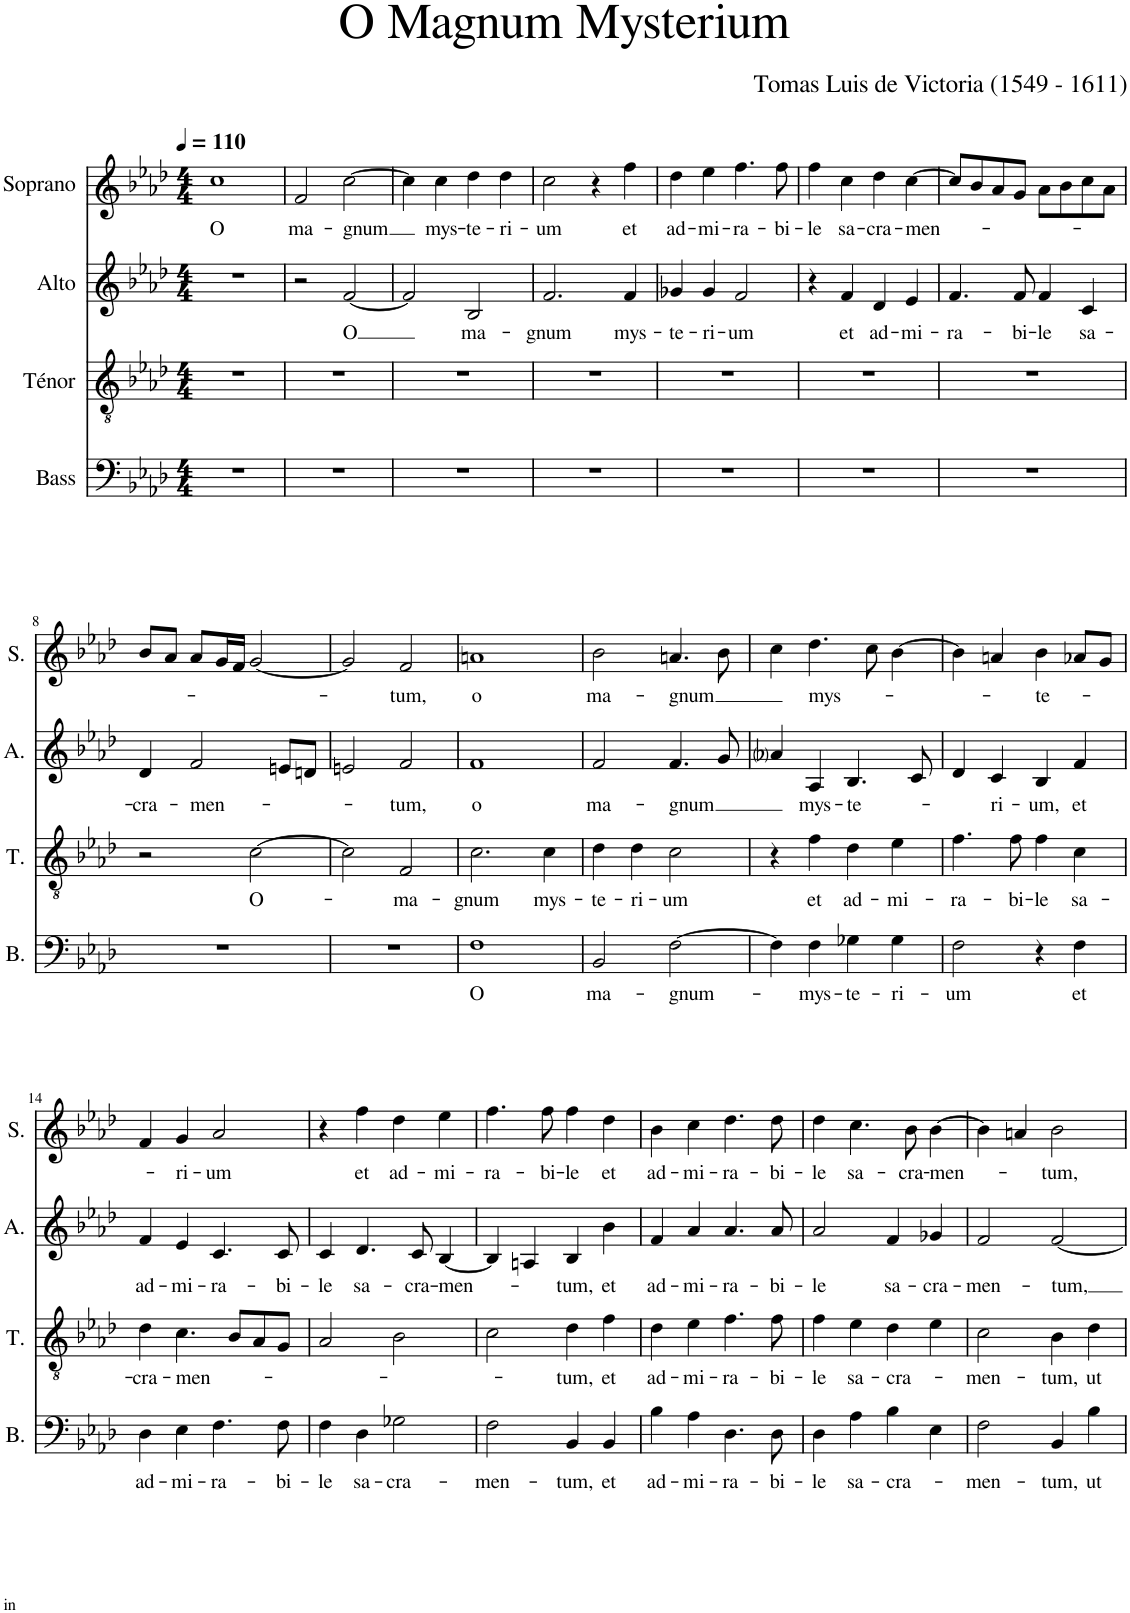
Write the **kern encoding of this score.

**kern	**text	**kern	**text	**kern	**text	**kern	**text
*part4	*part4	*part3	*part3	*part2	*part2	*part1	*part1
*staff4	*staff4	*staff3	*staff3	*staff2	*staff2	*staff1	*staff1
*I"Bass	*	*I"Ténor	*	*I"Alto	*	*I"Soprano	*
*I'B.	*	*I'T.	*	*I'A.	*	*I'S.	*
*clefF4	*	*clefGv2	*	*clefG2	*	*clefG2	*
*k[b-e-a-d-]	*	*k[b-e-a-d-]	*	*k[b-e-a-d-]	*	*k[b-e-a-d-]	*
*M4/4	*	*M4/4	*	*M4/4	*	*M4/4	*
*MM110	*	*MM110	*	*MM110	*	*MM110	*
=1	=1	=1	=1	=1	=1	=1	=1
!	!	!	!	!	!	!	!LO:LY:b
1r	.	1r	.	1r	.	1cc	O
=2	=2	=2	=2	=2	=2	=2	=2
!	!	!	!	!	!	!	!LO:LY:b
1r	.	1r	.	2r	.	2f/	ma-
!	!	!	!	!	!LO:LY:b	!	!LO:LY:b
.	.	.	.	[2f/	O	[2cc\	-gnum
=3	=3	=3	=3	=3	=3	=3	=3
1r	.	1r	.	2f/]	.	4cc\]	.
!	!	!	!	!	!	!	!LO:LY:b
.	.	.	.	.	.	4cc\	mys-
!	!	!	!	!	!LO:LY:b	!	!LO:LY:b
.	.	.	.	2B-/	ma-	4dd-\	-te-
!	!	!	!	!	!	!	!LO:LY:b
.	.	.	.	.	.	4dd-\	-ri-
=4	=4	=4	=4	=4	=4	=4	=4
!	!	!	!	!	!LO:LY:b	!	!LO:LY:b
1r	.	1r	.	2.f/	-gnum	2cc\	-um
.	.	.	.	.	.	4r	.
!	!	!	!	!	!LO:LY:b	!	!LO:LY:b
.	.	.	.	4f/	mys-	4ff\	et
=5	=5	=5	=5	=5	=5	=5	=5
!	!	!	!	!	!LO:LY:b	!	!LO:LY:b
1r	.	1r	.	4g-X/	-te-	4dd-\	ad-
!	!	!	!	!	!LO:LY:b	!	!LO:LY:b
.	.	.	.	4g-/	-ri-	4ee-\	-mi-
!	!	!	!	!	!LO:LY:b	!	!LO:LY:b
.	.	.	.	2f/	-um	4.ff\	-ra-
!	!	!	!	!	!	!	!LO:LY:b
.	.	.	.	.	.	8ff\	-bi-
=6	=6	=6	=6	=6	=6	=6	=6
!	!	!	!	!	!	!	!LO:LY:b
1r	.	1r	.	4r	.	4ff\	-le
!	!	!	!	!	!LO:LY:b	!	!LO:LY:b
.	.	.	.	4f/	et	4cc\	sa-
!	!	!	!	!	!LO:LY:b	!	!LO:LY:b
.	.	.	.	4d-/	ad-	4dd-\	-cra-
!	!	!	!	!	!LO:LY:b	!	!LO:LY:b
.	.	.	.	4e-/	-mi-	[4cc\	-men-
=7	=7	=7	=7	=7	=7	=7	=7
!	!	!	!	!	!LO:LY:b	!	!
1r	.	1r	.	4.f/	-ra-	8cc/L]	.
.	.	.	.	.	.	8b-/	.
.	.	.	.	.	.	8a-/	.
!	!	!	!	!	!LO:LY:b	!	!
.	.	.	.	8f/	-bi-	8g/J	.
!	!	!	!	!	!LO:LY:b	!	!
.	.	.	.	4f/	-le	8a-\L	.
.	.	.	.	.	.	8b-\	.
!	!	!	!	!	!LO:LY:b	!	!
.	.	.	.	4c/	sa-	8cc\	.
.	.	.	.	.	.	8a-\J	.
!!LO:LB:g=z
=8	=8	=8	=8	=8	=8	=8	=8
!	!	!	!	!	!LO:LY:b	!	!
1r	.	2r	.	4d-/	-cra-	8b-/L	.
.	.	.	.	.	.	8a-/J	.
!	!	!	!	!	!LO:LY:b	!	!
.	.	.	.	2f/	-men-	8a-/L	.
.	.	.	.	.	.	16g/L	.
.	.	.	.	.	.	16f/JJ	.
!	!	!	!LO:LY:b	!	!	!	!
.	.	[2c\	O-	.	.	[2g/	.
.	.	.	.	8en/L	.	.	.
.	.	.	.	8dn/J	.	.	.
=9	=9	=9	=9	=9	=9	=9	=9
1r	.	2c\]	.	2en/	.	2g/]	.
!	!	!	!LO:LY:b	!	!LO:LY:b	!	!LO:LY:b
.	.	2F/	-ma-	2f/	-tum,	2f/	-tum,
=10	=10	=10	=10	=10	=10	=10	=10
!	!LO:LY:b	!	!LO:LY:b	!	!LO:LY:b	!	!LO:LY:b
1F	O	2.c\	-gnum	1f	o	1an	o
!	!	!	!LO:LY:b	!	!	!	!
.	.	4c\	mys-	.	.	.	.
=11	=11	=11	=11	=11	=11	=11	=11
!	!LO:LY:b	!	!LO:LY:b	!	!LO:LY:b	!	!LO:LY:b
2BB-/	ma-	4d-\	-te-	2f/	ma-	2b-\	ma-
!	!	!	!LO:LY:b	!	!	!	!
.	.	4d-\	-ri-	.	.	.	.
!	!LO:LY:b	!	!LO:LY:b	!	!LO:LY:b	!	!LO:LY:b
[2F\	-gnum-	2c\	-um	4.f/	-gnum	4.an/	-gnum
.	.	.	.	8g/	.	8b-\	.
=12	=12	=12	=12	=12	=12	=12	=12
4F\]	.	4r	.	4a-i/	.	4cc\	.
!	!LO:LY:b	!	!LO:LY:b	!	!LO:LY:b	!	!LO:LY:b
4F\	-mys-	4f\	et	4A-/	mys-	4.dd-\	mys-
!	!LO:LY:b	!	!LO:LY:b	!	!LO:LY:b	!	!
4G-X\	-te-	4d-\	ad-	4.B-/	-te-	.	.
.	.	.	.	.	.	8cc\	.
!	!LO:LY:b	!	!LO:LY:b	!	!	!	!
4G-\	-ri-	4e-\	-mi-	.	.	[4b-\	.
.	.	.	.	8c/	.	.	.
=13	=13	=13	=13	=13	=13	=13	=13
!	!LO:LY:b	!	!LO:LY:b	!	!	!	!
2F\	-um	4.f\	-ra-	4d-/	.	4b-\]	.
!	!	!	!	!	!LO:LY:b	!	!
.	.	.	.	4c/	-ri-	4an/	.
!	!	!	!LO:LY:b	!	!	!	!
.	.	8f\	-bi-	.	.	.	.
!	!	!	!LO:LY:b	!	!LO:LY:b	!	!LO:LY:b
4r	.	4f\	-le	4B-/	-um,	4b-\	-te-
!	!LO:LY:b	!	!LO:LY:b	!	!LO:LY:b	!	!
4F\	et	4c\	sa-	4f/	et	8a-X/L	.
.	.	.	.	.	.	8g/J	.
!!LO:LB:g=z
=14	=14	=14	=14	=14	=14	=14	=14
!	!LO:LY:b	!	!LO:LY:b	!	!LO:LY:b	!	!
4D-\	ad-	4d-\	-cra-	4f/	ad-	4f/	.
!	!LO:LY:b	!	!LO:LY:b	!	!LO:LY:b	!	!LO:LY:b
4E-\	-mi-	4.c\	-men-	4e-/	-mi-	4g/	-ri-
!	!LO:LY:b	!	!	!	!LO:LY:b	!	!LO:LY:b
4.F\	-ra-	.	.	4.c/	-ra-	2a-/	-um
.	.	8B-/L	.	.	.	.	.
.	.	8A-/	.	.	.	.	.
!	!LO:LY:b	!	!	!	!LO:LY:b	!	!
8F\	-bi-	8G/J	.	8c/	-bi-	.	.
=15	=15	=15	=15	=15	=15	=15	=15
!	!LO:LY:b	!	!	!	!LO:LY:b	!	!
4F\	-le	2A-/	.	4c/	-le	4r	.
!	!LO:LY:b	!	!	!	!LO:LY:b	!	!LO:LY:b
4D-\	sa-	.	.	4.d-/	sa-	4ff\	et
!	!LO:LY:b	!	!	!	!	!	!LO:LY:b
2G-X\	-cra-	2B-\	.	.	.	4dd-\	ad-
!	!	!	!	!	!LO:LY:b	!	!
.	.	.	.	8c/	-cra-	.	.
!	!	!	!	!	!LO:LY:b	!	!LO:LY:b
.	.	.	.	[4B-/	-men-	4ee-\	-mi-
=16	=16	=16	=16	=16	=16	=16	=16
!	!LO:LY:b	!	!	!	!	!	!LO:LY:b
2F\	-men-	2c\	.	4B-/]	.	4.ff\	-ra-
.	.	.	.	4An/	.	.	.
!	!	!	!	!	!	!	!LO:LY:b
.	.	.	.	.	.	8ff\	-bi-
!	!LO:LY:b	!	!LO:LY:b	!	!LO:LY:b	!	!LO:LY:b
4BB-/	-tum,	4d-\	-tum,	4B-/	-tum,	4ff\	-le
!	!LO:LY:b	!	!LO:LY:b	!	!LO:LY:b	!	!LO:LY:b
4BB-/	et	4f\	et	4b-\	et	4dd-\	et
=17	=17	=17	=17	=17	=17	=17	=17
!	!LO:LY:b	!	!LO:LY:b	!	!LO:LY:b	!	!LO:LY:b
4B-\	ad-	4d-\	ad-	4f/	ad-	4b-\	ad-
!	!LO:LY:b	!	!LO:LY:b	!	!LO:LY:b	!	!LO:LY:b
4A-\	-mi-	4e-\	-mi-	4a-/	-mi-	4cc\	-mi-
!	!LO:LY:b	!	!LO:LY:b	!	!LO:LY:b	!	!LO:LY:b
4.D-\	-ra-	4.f\	-ra-	4.a-/	-ra-	4.dd-\	-ra-
!	!LO:LY:b	!	!LO:LY:b	!	!LO:LY:b	!	!LO:LY:b
8D-\	-bi-	8f\	-bi-	8a-/	-bi-	8dd-\	-bi-
=18	=18	=18	=18	=18	=18	=18	=18
!	!LO:LY:b	!	!LO:LY:b	!	!LO:LY:b	!	!LO:LY:b
4D-\	-le	4f\	-le	2a-/	-le	4dd-\	-le
!	!LO:LY:b	!	!LO:LY:b	!	!	!	!LO:LY:b
4A-\	sa-	4e-\	sa-	.	.	4.cc\	sa-
!	!LO:LY:b	!	!LO:LY:b	!	!LO:LY:b	!	!
4B-\	-cra-	4d-\	-cra-	4f/	sa-	.	.
!	!	!	!	!	!	!	!LO:LY:b
.	.	.	.	.	.	8b-\	-cra-
!	!	!	!	!	!LO:LY:b	!	!LO:LY:b
4E-\	.	4e-\	.	4g-X/	-cra-	[4b-\	-men-
=19	=19	=19	=19	=19	=19	=19	=19
!	!LO:LY:b	!	!LO:LY:b	!	!LO:LY:b	!	!
2F\	-men-	2c\	-men-	2f/	-men-	4b-\]	.
.	.	.	.	.	.	4an/	.
!	!LO:LY:b	!	!LO:LY:b	!	!LO:LY:b	!	!LO:LY:b
4BB-/	-tum,	4B-\	-tum,	[2f/	-tum,	2b-\	-tum,
!	!LO:LY:b	!	!LO:LY:b	!	!	!	!
4B-\	ut	4d-\	ut	.	.	.	.
=	=	=	=	=	=	=	=
*-	*-	*-	*-	*-	*-	*-	*-
